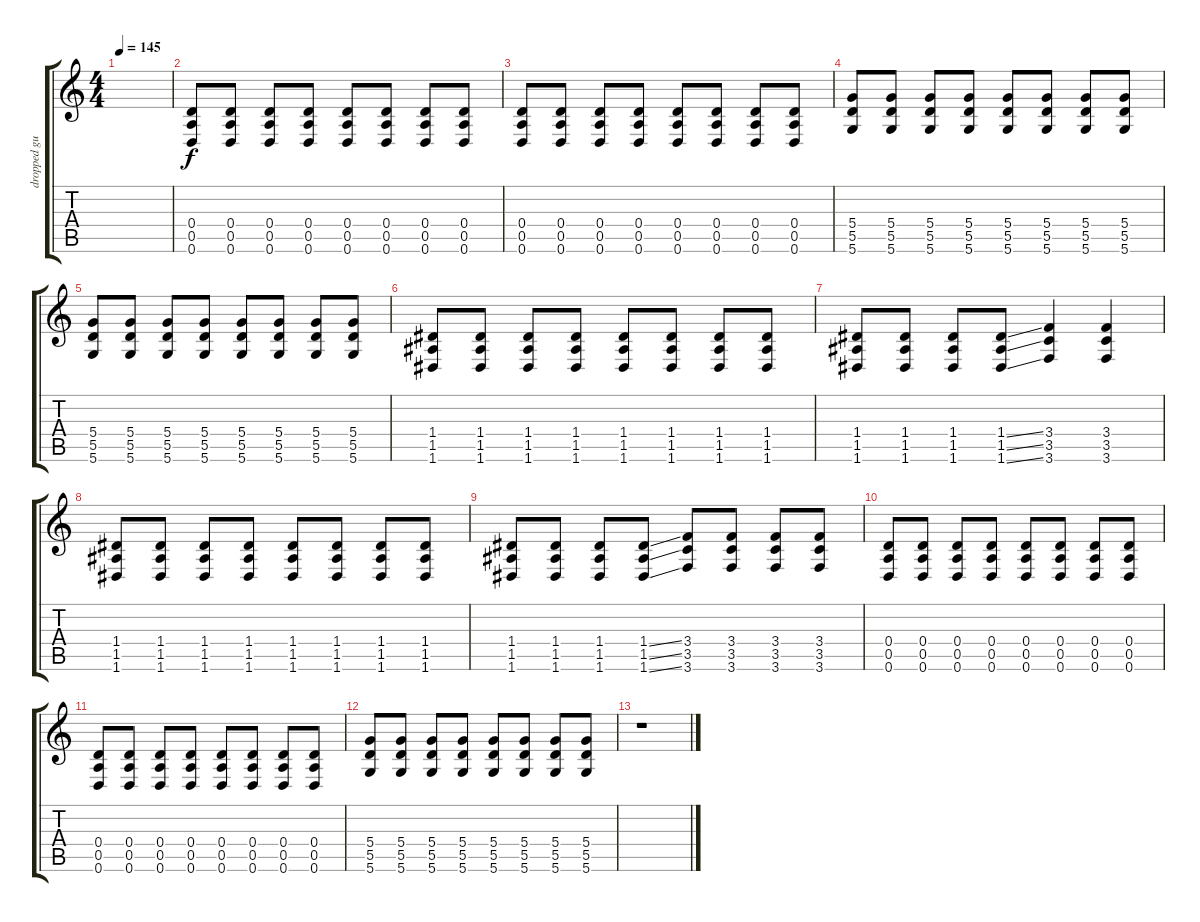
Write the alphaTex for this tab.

\track ("dropped guitar" "dropped gu") {instrument overdrivenguitar}
\staff {score tabs}
\tuning (E4 B3 G3 D3 A2 D2) {hide}
\ts (4 4)
\tempo 145
\clef g2
\ks c
|
(0.4 0.5 0.6).8 (0.4 0.5 0.6).8 (0.4 0.5 0.6).8 (0.4 0.5 0.6).8 (0.4 0.5 0.6).8 (0.4 0.5 0.6).8 (0.4 0.5 0.6).8 (0.4 0.5 0.6).8 |
(0.4 0.5 0.6).8 (0.4 0.5 0.6).8 (0.4 0.5 0.6).8 (0.4 0.5 0.6).8 (0.4 0.5 0.6).8 (0.4 0.5 0.6).8 (0.4 0.5 0.6).8 (0.4 0.5 0.6).8 |
(5.4 5.5 5.6).8 (5.4 5.5 5.6).8 (5.4 5.5 5.6).8 (5.4 5.5 5.6).8 (5.4 5.5 5.6).8 (5.4 5.5 5.6).8 (5.4 5.5 5.6).8 (5.4 5.5 5.6).8 |
(5.4 5.5 5.6).8 (5.4 5.5 5.6).8 (5.4 5.5 5.6).8 (5.4 5.5 5.6).8 (5.4 5.5 5.6).8 (5.4 5.5 5.6).8 (5.4 5.5 5.6).8 (5.4 5.5 5.6).8 |
(1.4 1.5 1.6).8 (1.4 1.5 1.6).8 (1.4 1.5 1.6).8 (1.4 1.5 1.6).8 (1.4 1.5 1.6).8 (1.4 1.5 1.6).8 (1.4 1.5 1.6).8 (1.4 1.5 1.6).8 |
(1.4 1.5 1.6).8 (1.4 1.5 1.6).8 (1.4 1.5 1.6).8 (1.4{ss} 1.5{ss} 1.6{ss}).8 (3.4 3.5 3.6).4 (3.4 3.5 3.6).4 |
(1.4 1.5 1.6).8 (1.4 1.5 1.6).8 (1.4 1.5 1.6).8 (1.4 1.5 1.6).8 (1.4 1.5 1.6).8 (1.4 1.5 1.6).8 (1.4 1.5 1.6).8 (1.4 1.5 1.6).8 |
(1.4 1.5 1.6).8 (1.4 1.5 1.6).8 (1.4 1.5 1.6).8 (1.4{ss} 1.5{ss} 1.6{ss}).8 (3.4 3.5 3.6).8 (3.4 3.5 3.6).8 (3.4 3.5 3.6).8 (3.4 3.5 3.6).8 |
(0.4 0.5 0.6).8 (0.4 0.5 0.6).8 (0.4 0.5 0.6).8 (0.4 0.5 0.6).8 (0.4 0.5 0.6).8 (0.4 0.5 0.6).8 (0.4 0.5 0.6).8 (0.4 0.5 0.6).8 |
(0.4 0.5 0.6).8 (0.4 0.5 0.6).8 (0.4 0.5 0.6).8 (0.4 0.5 0.6).8 (0.4 0.5 0.6).8 (0.4 0.5 0.6).8 (0.4 0.5 0.6).8 (0.4 0.5 0.6).8 |
(5.4 5.5 5.6).8 (5.4 5.5 5.6).8 (5.4 5.5 5.6).8 (5.4 5.5 5.6).8 (5.4 5.5 5.6).8 (5.4 5.5 5.6).8 (5.4 5.5 5.6).8 (5.4 5.5 5.6).8 |
r.1
